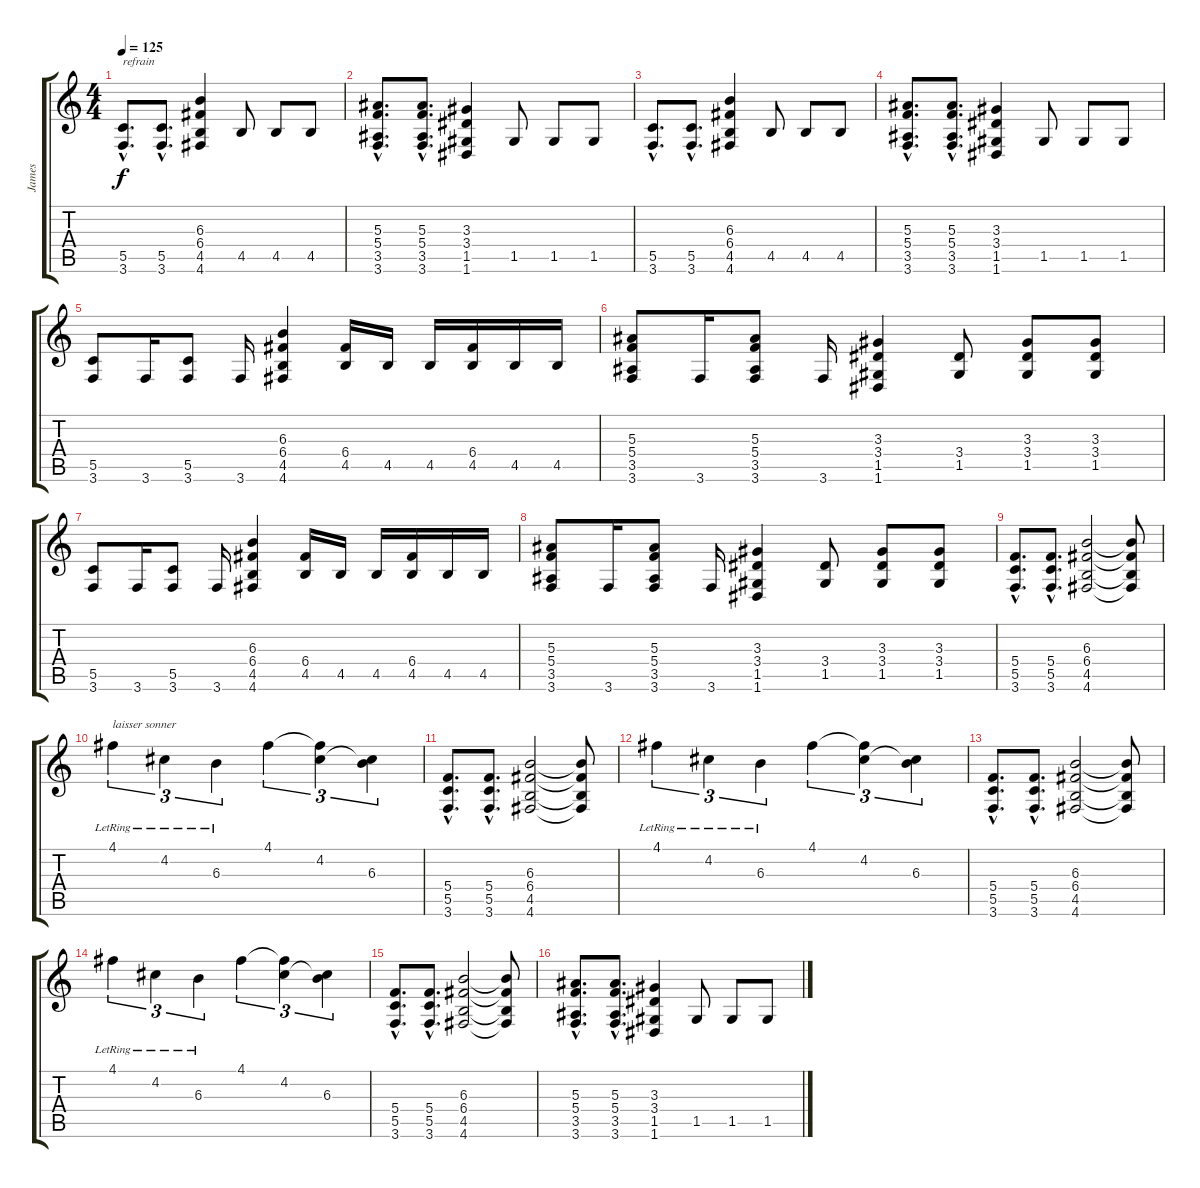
\track ("James" "James") {instrument distortionguitar}
\staff {score tabs}
\tuning (D4 A3 F3 C3 G2 D2) {hide}
\ts (4 4)
\tempo 125
\clef g2
\ks c
(5.5{hac} 3.6{hac}).8{d txt "refrain" dy f} (5.5{hac} 3.6{hac}).8{d} (6.3 6.4 4.5 4.6).4 4.5.8 4.5.8 4.5.8 |
(5.3{hac} 5.4{hac} 3.5{hac} 3.6{hac}).8{d} (5.3{hac} 5.4{hac} 3.5{hac} 3.6{hac}).8{d} (3.3 3.4 1.5 1.6).4 1.5.8 1.5.8 1.5.8 |
(5.5{hac} 3.6{hac}).8{d} (5.5{hac} 3.6{hac}).8{d} (6.3 6.4 4.5 4.6).4 4.5.8 4.5.8 4.5.8 |
(5.3{hac} 5.4{hac} 3.5{hac} 3.6{hac}).8{d} (5.3{hac} 5.4{hac} 3.5{hac} 3.6{hac}).8{d} (3.3 3.4 1.5 1.6).4 1.5.8 1.5.8 1.5.8 |
(5.5 3.6).8 3.6.16 (5.5 3.6).8 3.6.16 (6.3 6.4 4.5 4.6).4 (6.4 4.5).16 4.5.16 4.5.16 (6.4 4.5).16 4.5.16 4.5.16 |
(5.3 5.4 3.5 3.6).8 3.6.16 (5.3 5.4 3.5 3.6).8 3.6.16 (3.3 3.4 1.5 1.6).4 (3.4 1.5).8 (3.3 3.4 1.5).8 (3.3 3.4 1.5).8 |
(5.5 3.6).8 3.6.16 (5.5 3.6).8 3.6.16 (6.3 6.4 4.5 4.6).4 (6.4 4.5).16 4.5.16 4.5.16 (6.4 4.5).16 4.5.16 4.5.16 |
(5.3 5.4 3.5 3.6).8 3.6.16 (5.3 5.4 3.5 3.6).8 3.6.16 (3.3 3.4 1.5 1.6).4 (3.4 1.5).8 (3.3 3.4 1.5).8 (3.3 3.4 1.5).8 |
(5.4{hac} 5.5{hac} 3.6{hac}).8{d} (5.4{hac} 5.5{hac} 3.6{hac}).8{d} (6.3 6.4 4.5 4.6).2 (6.3{t} 6.4{t} 4.5{t} 4.6{t}).8 |
4.1{lr}.4{tu (3 2) txt "laisser sonner"} 4.2{lr}.4{tu (3 2)} 6.3{lr}.4{tu (3 2)} 4.1.4{tu (3 2)} (4.1{t} 4.2).4{tu (3 2)} (4.2{t} 6.3).4{tu (3 2)} |
(5.4{hac} 5.5{hac} 3.6{hac}).8{d} (5.4{hac} 5.5{hac} 3.6{hac}).8{d} (6.3 6.4 4.5 4.6).2 (6.3{t} 6.4{t} 4.5{t} 4.6{t}).8 |
4.1{lr}.4{tu (3 2)} 4.2{lr}.4{tu (3 2)} 6.3{lr}.4{tu (3 2)} 4.1.4{tu (3 2)} (4.1{t} 4.2).4{tu (3 2)} (4.2{t} 6.3).4{tu (3 2)} |
(5.4{hac} 5.5{hac} 3.6{hac}).8{d} (5.4{hac} 5.5{hac} 3.6{hac}).8{d} (6.3 6.4 4.5 4.6).2 (6.3{t} 6.4{t} 4.5{t} 4.6{t}).8 |
4.1{lr}.4{tu (3 2)} 4.2{lr}.4{tu (3 2)} 6.3{lr}.4{tu (3 2)} 4.1.4{tu (3 2)} (4.1{t} 4.2).4{tu (3 2)} (4.2{t} 6.3).4{tu (3 2)} |
(5.4{hac} 5.5{hac} 3.6{hac}).8{d} (5.4{hac} 5.5{hac} 3.6{hac}).8{d} (6.3 6.4 4.5 4.6).2 (6.3{t} 6.4{t} 4.5{t} 4.6{t}).8 |
(5.3{hac} 5.4{hac} 3.5{hac} 3.6{hac}).8{d} (5.3{hac} 5.4{hac} 3.5{hac} 3.6{hac}).8{d} (3.3 3.4 1.5 1.6).4 1.5.8 1.5.8 1.5.8
